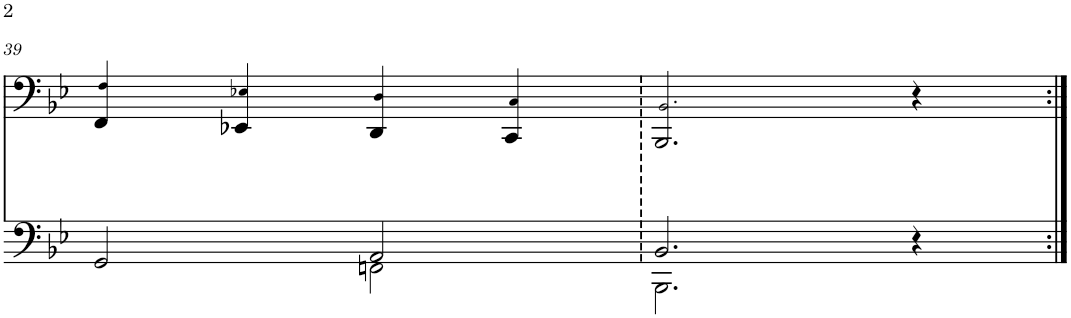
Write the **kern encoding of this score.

**kern	**kern
*part1	*part1
*staff2	*staff1
*I"Trombone	*
*I'Tbn.	*
!!LO:PB:g=z
*clefF4	*clefF4
*k[b-e-]	*k[b-e-]
*M4/4	*M4/4
*met(c)	*met(c)
=39	=39
*^	*
2GG/	2ryy	4FF/ 4F!/
.	.	4EE-X/ 4E-X!/
2AA/	2FFn\	4DD/ 4D!/
.	.	4CC/ 4C!/
=40	=40	=40
2.BB-/	2.BBB-\	2.BBB-/ 2.BB-!/
4r	4ryy	4r
*v	*v	*
=:|!	=:|!
*-	*-
